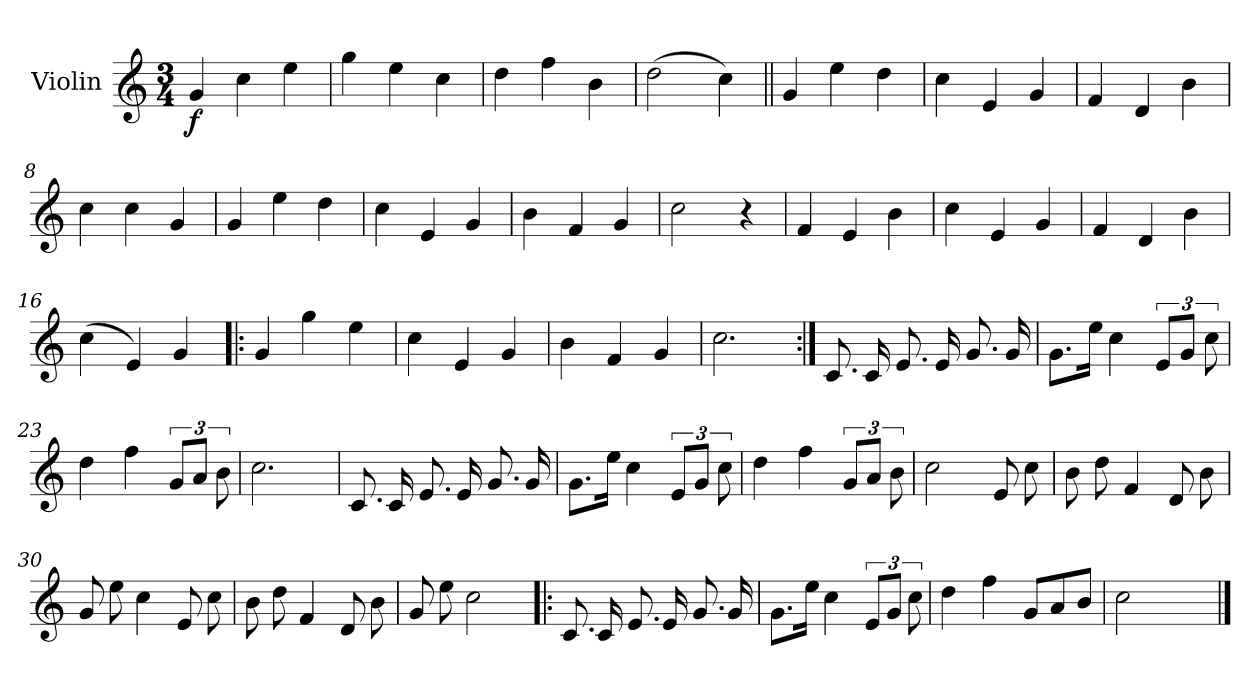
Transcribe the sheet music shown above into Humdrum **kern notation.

**kern	**dynam
*part1	*part1
*staff1	*staff1
*I"Violin	*
*I'Vln.	*
*clefG2	*
*k[]	*
*M3/4	*
=1	=1
!	!LO:DY:b
4g/	f
4cc\	.
4ee\	.
=2	=2
4gg\	.
4ee\	.
4cc\	.
=3	=3
4dd\	.
4ff\	.
4b\	.
=4	=4
(>2dd\	.
4cc\)	.
=5||	=5||
4g/	.
4ee\	.
4dd\	.
=6	=6
4cc\	.
4e/	.
4g/	.
=7	=7
4f/	.
4d/	.
4b\	.
=8	=8
4cc\	.
4cc\	.
4g/	.
=9	=9
4g/	.
4ee\	.
4dd\	.
!!LO:LB:g=z
=10	=10
4cc\	.
4e/	.
4g/	.
=11	=11
4b\	.
4f/	.
4g/	.
=12	=12
2cc\	.
4r	.
=13	=13
4f/	.
4e/	.
4b\	.
=14	=14
4cc\	.
4e/	.
4g/	.
=15	=15
4f/	.
4d/	.
4b\	.
=16	=16
(>4cc\	.
4e/)	.
4g/	.
=17!|:	=17!|:
4g/	.
4gg\	.
4ee\	.
=18	=18
4cc\	.
4e/	.
4g/	.
=19	=19
4b\	.
4f/	.
4g/	.
!!LO:LB:g=z
=20	=20
2.cc\	.
=21:|!	=21:|!
8.c/	.
16c/	.
8.e/	.
16e/	.
8.g/	.
16g/	.
=22	=22
8.g\L	.
16ee\Jk	.
4cc\	.
12e/L	.
12g/J	.
12cc\	.
=23	=23
4dd\	.
4ff\	.
12g/L	.
12a/J	.
12b\	.
=24	=24
2.cc\	.
=25	=25
8.c/	.
16c/	.
8.e/	.
16e/	.
8.g/	.
16g/	.
!!LO:LB:g=z
=26	=26
8.g\L	.
16ee\Jk	.
4cc\	.
12e/L	.
12g/J	.
12cc\	.
=27	=27
4dd\	.
4ff\	.
12g/L	.
12a/J	.
12b\	.
=28	=28
2cc\	.
8e/	.
8cc\	.
=29	=29
8b\	.
8dd\	.
4f/	.
8d/	.
8b\	.
=30	=30
8g/	.
8ee\	.
4cc\	.
8e/	.
8cc\	.
=31	=31
8b\	.
8dd\	.
4f/	.
8d/	.
8b\	.
!!LO:LB:g=z
=32	=32
8g/	.
8ee\	.
2cc\	.
=33!|:	=33!|:
8.c/	.
16c/	.
8.e/	.
16e/	.
8.g/	.
16g/	.
=34	=34
8.g\L	.
16ee\Jk	.
4cc\	.
12e/L	.
12g/J	.
12cc\	.
=35	=35
4dd\	.
4ff\	.
8g/L	.
8a/	.
8b/J	.
=36	=36
2cc\	.
4ryy	.
==	==
*-	*-
